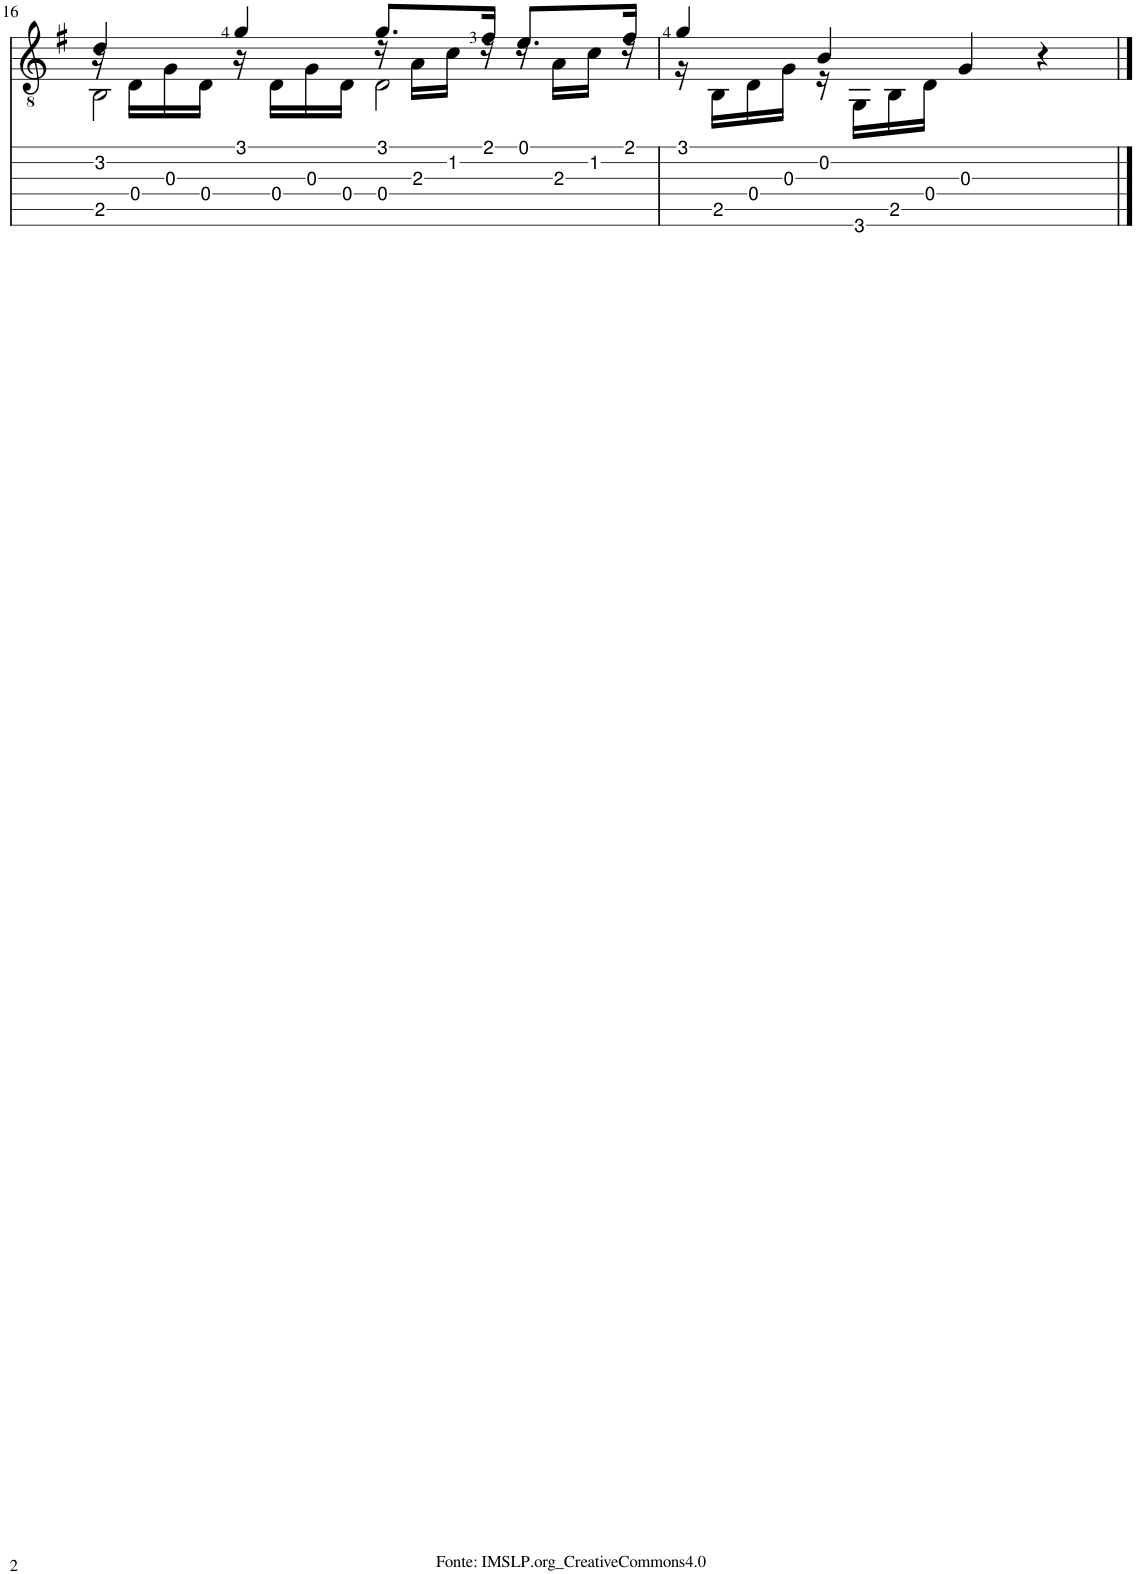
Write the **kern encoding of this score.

**kern	**kern
*part1	*part1
*staff2	*staff1
*I"Guitar	*
*I'Guit.	*
!!LO:PB:g=z
*	*clefGv2
*k[f#]	*k[f#]
*M4/4	*M4/4
*met(c)	*met(c)
=16	=16
*^	*^
*	*^	*	*^
4d	16r	2BB	4d/	16r	2BB\
.	16DLL	.	.	16D\LL	.
.	16G	.	.	16G\	.
.	16DJJ	.	.	16D\JJ	.
4g	16r	.	4g/	16r	.
.	16DLL	.	.	16D\LL	.
.	16G	.	.	16G\	.
.	16DJJ	.	.	16D\JJ	.
8.gL	16r	2D	8.g/L	16r	2D\
.	16ALL	.	.	16A\LL	.
.	16cJJ	.	.	16c\JJ	.
16f#Jk	16r	.	16f#/Jk	16r	.
8.eL	16r	.	8.e/L	16r	.
.	16ALL	.	.	16A\LL	.
.	16cJJ	.	.	16c\JJ	.
16f#Jk	16r	.	16f#/Jk	16r	.
*	*v	*v	*	*	*
*	*	*	*v	*v
=17	=17	=17	=17
4g	16r	4g/	16r
.	16BBLL	.	16BB\LL
.	16D	.	16D\
.	16GJJ	.	16G\JJ
4B	16r	4B/	16r
.	16GGLL	.	16GG\LL
.	16BB	.	16BB\
.	16DJJ	.	16D\JJ
4G	2ryy	4G/	2ryy
4r	.	4r	.
*v	*v	*	*
*	*v	*v
==	==
*-	*-
